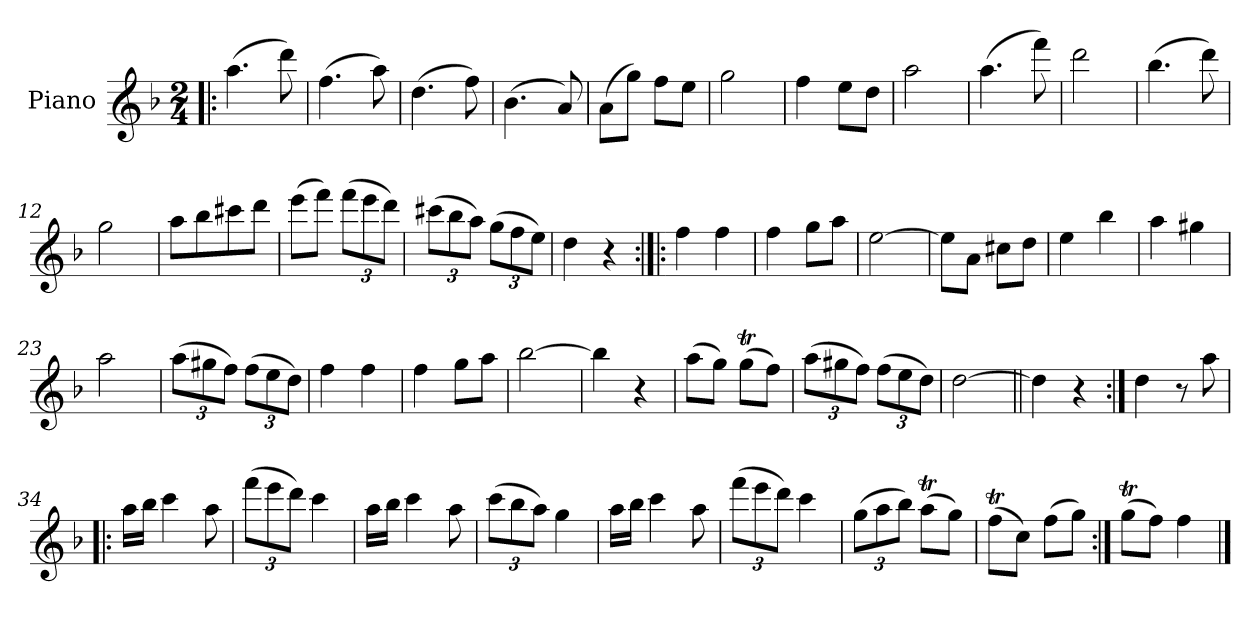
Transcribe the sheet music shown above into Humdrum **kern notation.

**kern
*part1
*staff1
*I"Piano
*I'Pno.
*clefG2
*k[b-]
*d:
*M2/4
=1!|:
(>4.aa\
8ddd\)
=2
(>4.ff\
8aa\)
=3
(>4.dd\
8ff\)
=4
(>4.b-\
8a/)
=5
(>8a\L
8gg\J)
8ff\L
8ee\J
=6
2gg\
=7
4ff\
8ee\L
8dd\J
=8
2aa\
=9
(>4.aa\
8fff\)
!!LO:LB:g=z
=10
2ddd\
=11
(>4.bb-\
8ddd\)
=12
2gg\
=13
8aa\L
8bb-\
8ccc#X\
8ddd\J
=14
(>8eee\L
8fff\J)
*Xbrackettup
(>12fff\L
12eee\
12ddd\J)
=15
(>12ccc#X\L
12bb-\
12aa\J)
(>12gg\L
12ff\
12ee\J)
=16
4dd\
4r
!!LO:LB:g=z
=17:|!|:
4ff\
4ff\
=18
4ff\
8gg\L
8aa\J
=19
[2ee\
=20
8ee\L]
8a\J
8cc#X\L
8dd\J
=21
4ee\
4bb-\
=22
4aa\
4gg#X\
=23
2aa\
=24
(>12aa\L
12gg#X\
12ff\J)
(>12ff\L
12ee\
12dd\J)
!!LO:LB:g=z
=25
4ff\
4ff\
=26
4ff\
8gg\L
8aa\J
=27
[2bb-\
=28
4bb-\]
4r
=29
(>8aa\L
8gg\J)
(>8ggT\L
8ff\J)
=30
(>12aa\L
12gg#X\
12ff\J)
(>12ff\L
12ee\
12dd\J)
=31
[2dd\
!!LO:LB:g=z
=32||
4dd\]
4r
=33:|!
4dd\
8r
8aa\
=34!|:
16aa\LL
16bb-\JJ
4ccc\
8aa\
=35
(>12fff\L
12eee\
12ddd\J)
4ccc\
=36
16aa\LL
16bb-\JJ
4ccc\
8aa\
=37
(>12ccc\L
12bb-\
12aa\J)
4gg\
!!LO:LB:g=z
=38
16aa\LL
16bb-\JJ
4ccc\
8aa\
=39
(>12fff\L
12eee\
12ddd\J)
4ccc\
=40
(>12gg\L
12aa\
12bb-\J)
(>8aat\L
8gg\J)
=41
(>8ffT\L
8cc\J)
(>8ff\L
8gg\J)
=42:|!
(>8ggT\L
8ff\J)
4ff\
==
*-
